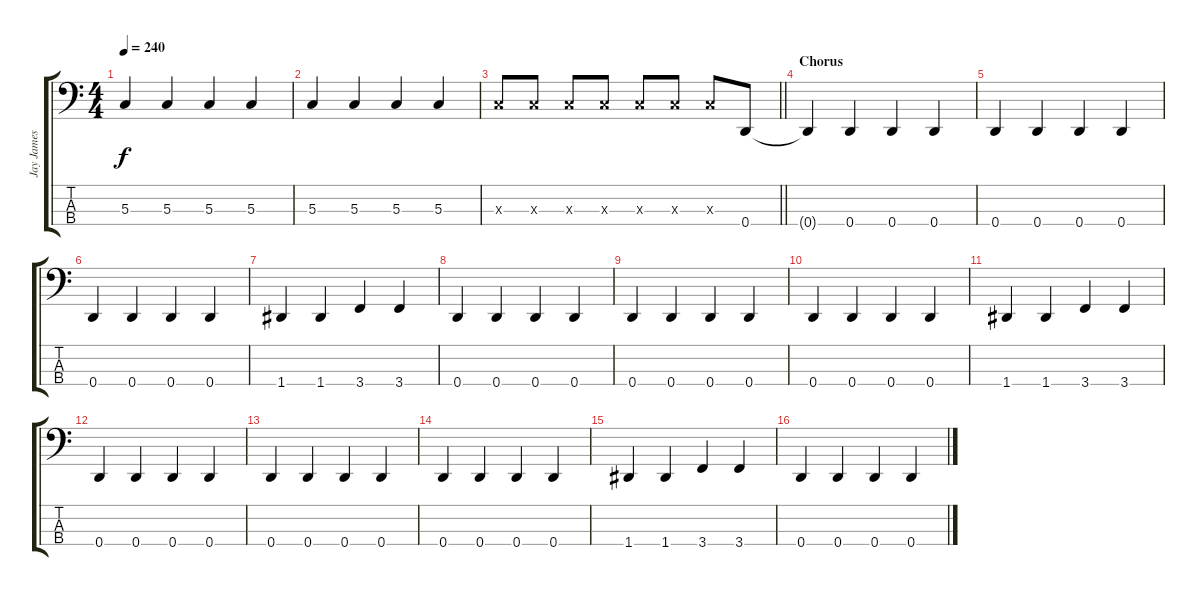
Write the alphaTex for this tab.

\track ("Jay James" "Jay James") {instrument electricbasspick}
\staff {score tabs}
\tuning (F2 C2 G1 D1) {hide}
\ts (4 4)
\tempo 240
\clef f4
\ks c
5.3.4{dy f} 5.3.4 5.3.4 5.3.4 |
5.3.4 5.3.4 5.3.4 5.3.4 |
\barLineRight lightlight
5.3{x}.8 5.3{x}.8 5.3{x}.8 5.3{x}.8 5.3{x}.8 5.3{x}.8 5.3{x}.8 0.4.8 |
\section ("" "Chorus")
0.4{t}.4 0.4.4 0.4.4 0.4.4 |
0.4.4 0.4.4 0.4.4 0.4.4 |
0.4.4 0.4.4 0.4.4 0.4.4 |
1.4.4 1.4.4 3.4.4 3.4.4 |
0.4.4 0.4.4 0.4.4 0.4.4 |
0.4.4 0.4.4 0.4.4 0.4.4 |
0.4.4 0.4.4 0.4.4 0.4.4 |
1.4.4 1.4.4 3.4.4 3.4.4 |
0.4.4 0.4.4 0.4.4 0.4.4 |
0.4.4 0.4.4 0.4.4 0.4.4 |
0.4.4 0.4.4 0.4.4 0.4.4 |
1.4.4 1.4.4 3.4.4 3.4.4 |
0.4.4 0.4.4 0.4.4 0.4.4
